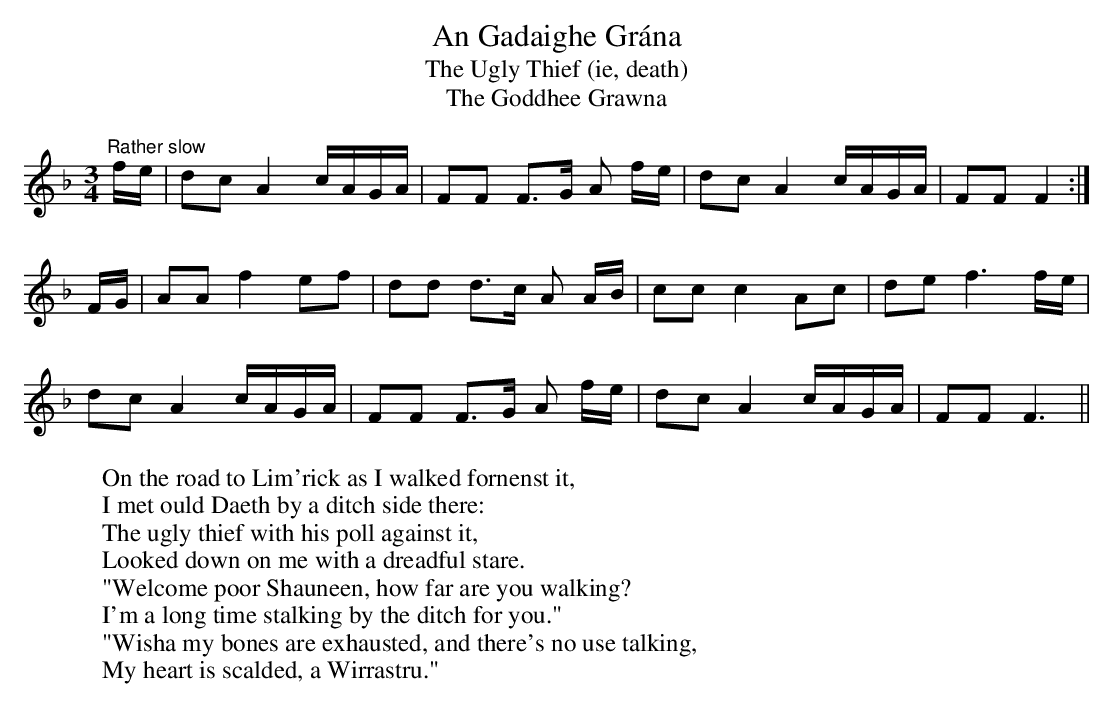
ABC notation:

X:1
T:An Gadaighe Grána
T:The Ugly Thief (ie, death)
T:The Goddhee Grawna
W:On the road to Lim'rick as I walked fornenst it,
W:I met ould Daeth by a ditch side there:
W:The ugly thief with his poll against it,
W:Looked down on me with a dreadful stare.
W:"Welcome poor Shauneen, how far are you walking?
W:I'm a long time stalking by the ditch for you."
W:"Wisha my bones are exhausted, and there's no use talking,
W:My heart is scalded, a Wirrastru."
L:1/8
M:3/4
K:F
"Rather slow"f/e/|dc A2 c/A/G/A/|FF F>G A f/e/|dc A2 c/A/G/A/|FF F2:|
F/G/|AA f2 ef|dd d>c A A/B/|cc c2 Ac|de f3 f/e/|
dc A2 c/A/G/A/|FF F>G A f/e/|dc A2 c/A/G/A/|FF F3||
